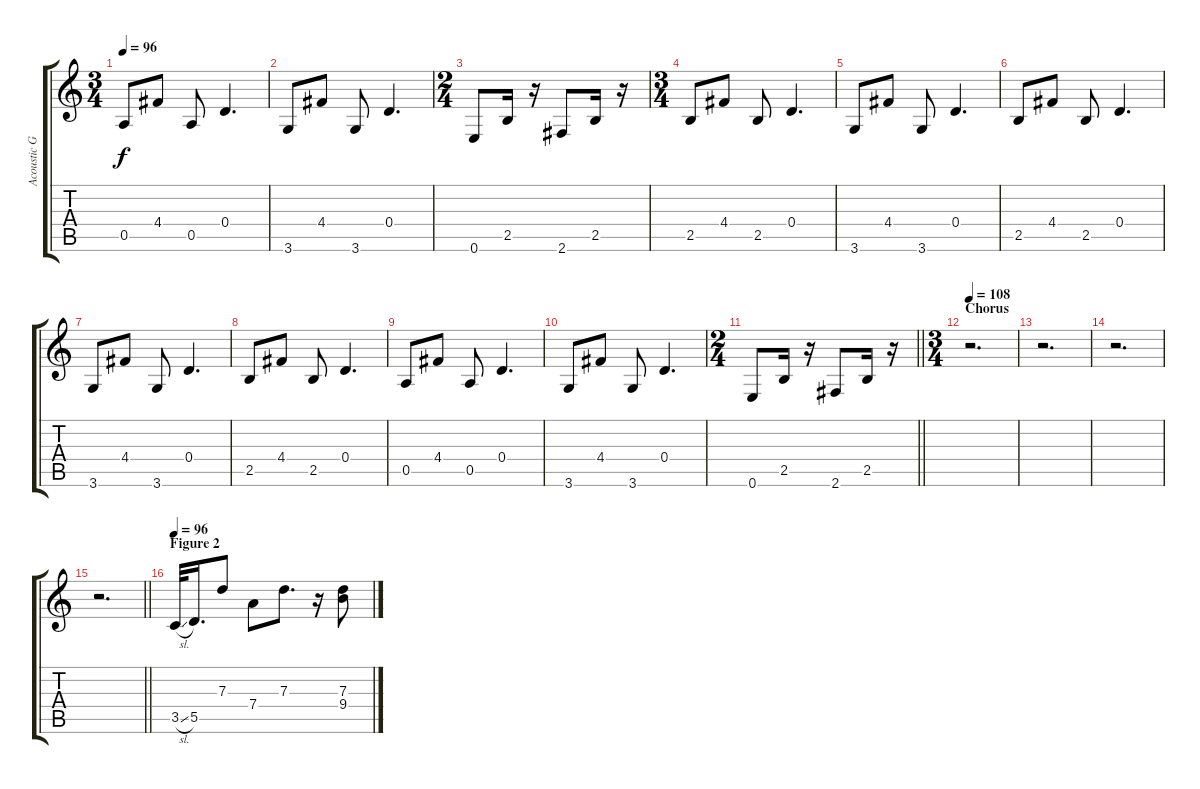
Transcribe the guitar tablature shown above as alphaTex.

\track ("Acoustic Guitar \"Kirk Hammet\"" "Acoustic G") {instrument acousticguitarsteel}
\staff {score tabs}
\tuning (E4 B3 G3 D3 A2 E2) {hide}
\ts (3 4)
\tempo 96
\clef g2
\ks c
0.5.8{dy f} 4.4.8 0.5.8 0.4.4{d} |
3.6.8 4.4.8 3.6.8 0.4.4{d} |
\ts (2 4)
0.6.8 2.5.16 r.16 2.6.8 2.5.16 r.16 |
\ts (3 4)
2.5.8 4.4.8 2.5.8 0.4.4{d} |
3.6.8 4.4.8 3.6.8 0.4.4{d} |
2.5.8 4.4.8 2.5.8 0.4.4{d} |
3.6.8 4.4.8 3.6.8 0.4.4{d} |
2.5.8 4.4.8 2.5.8 0.4.4{d} |
0.5.8 4.4.8 0.5.8 0.4.4{d} |
3.6.8 4.4.8 3.6.8 0.4.4{d} |
\ts (2 4)
\barLineRight lightlight
0.6.8 2.5.16 r.16 2.6.8 2.5.16 r.16 |
\ts (3 4)
\section ("" "Chorus")
\tempo 108
r.2{d} |
r.2{d} |
r.2{d} |
\barLineRight lightlight
r.2{d} |
\section ("" "Figure 2")
\tempo 96
3.5{sl}.32 5.5.16{d} 7.3.8 7.4.8 7.3.8{d} r.16 (7.3 9.4).8
